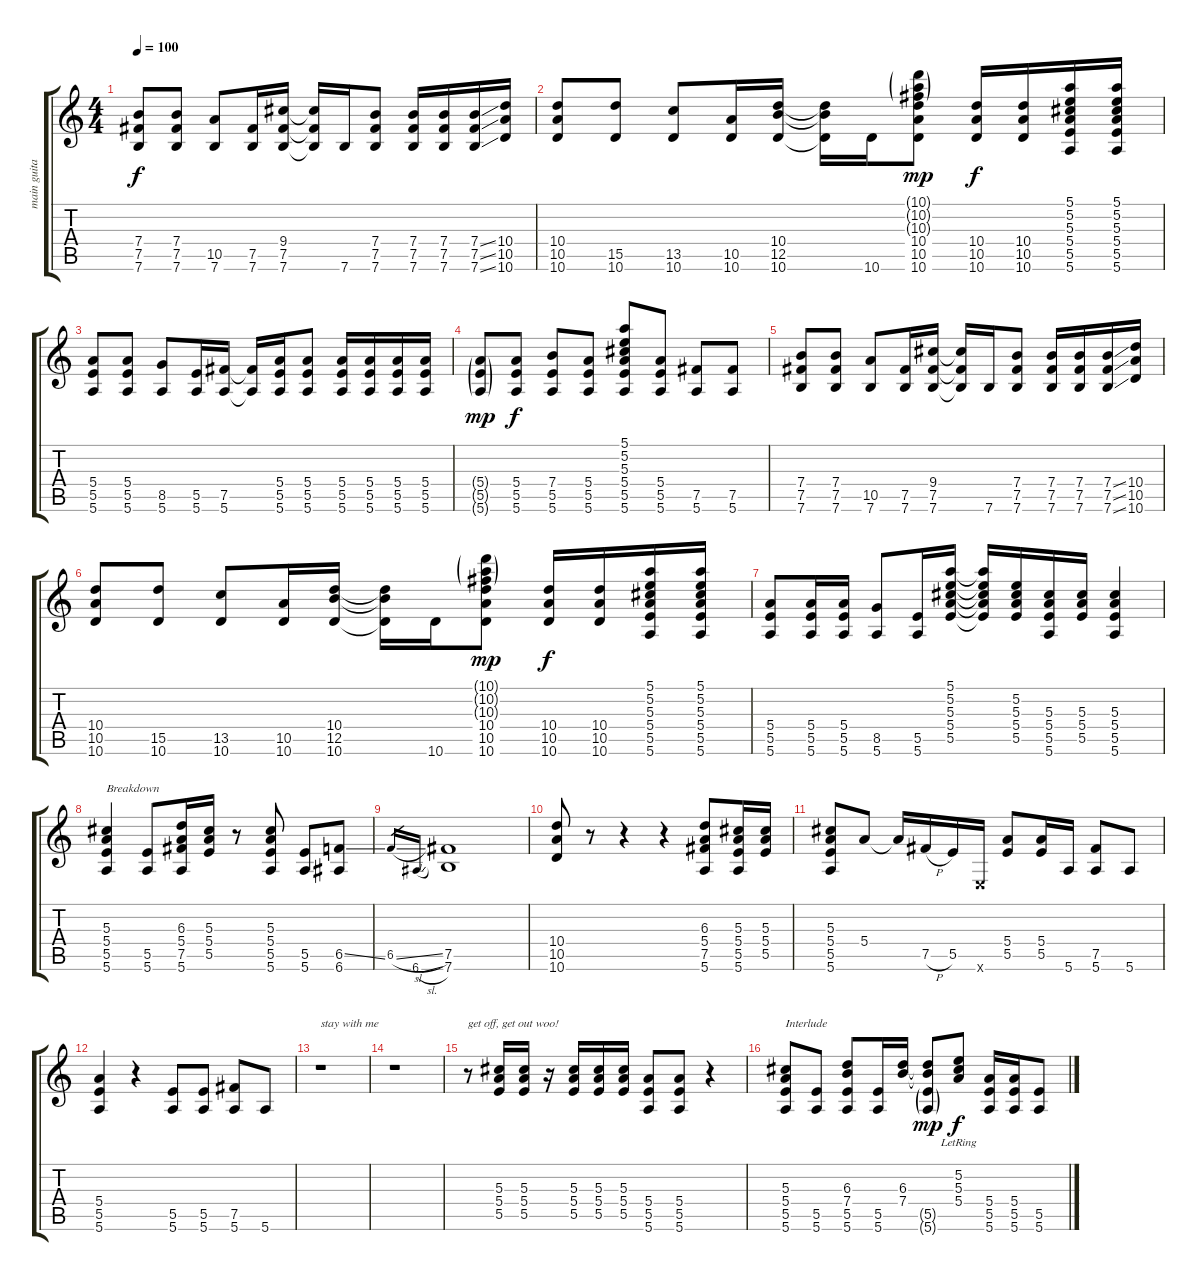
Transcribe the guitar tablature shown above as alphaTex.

\track ("main guitar" "main guita") {instrument acousticguitarnylon}
\staff {score tabs}
\tuning (E4 B3 Ab3 E3 B2 E2) {hide}
\ts (4 4)
\tempo 100
\clef g2
\ks c
(7.4 7.5 7.6).8{dy f} (7.4 7.5 7.6).8 (10.5 7.6).8 (7.5 7.6).16 (9.4 7.5 7.6).16 (9.4{t} 7.5{t} 7.6{t}).16 7.6.16 (7.4 7.5 7.6).8 (7.4 7.5 7.6).16 (7.4 7.5 7.6).16 (7.4{ss} 7.5{ss} 7.6{ss}).16 (10.4 10.5 10.6).16 |
(10.4 10.5 10.6).8 (15.5 10.6).8 (13.5 10.6).8 (10.5 10.6).16 (10.4 12.5 10.6).16 (10.4{t} 12.5{t} 10.6{t}).16 10.6.16 (10.1{g} 10.2{g} 10.3{g} 10.4 10.5 10.6).8{dy mp} (10.4 10.5 10.6).16{dy f} (10.4 10.5 10.6).16 (5.1 5.2 5.3 5.4 5.5 5.6).16 (5.1 5.2 5.3 5.4 5.5 5.6).16 |
(5.4 5.5 5.6).8 (5.4 5.5 5.6).8 (8.5 5.6).8 (5.5 5.6).16 (7.5 5.6).16 (7.5{t} 5.6{t}).16 (5.4 5.5 5.6).16 (5.4 5.5 5.6).8 (5.4 5.5 5.6).16 (5.4 5.5 5.6).16 (5.4 5.5 5.6).16 (5.4 5.5 5.6).16 |
(5.4{g} 5.5{g} 5.6{g}).8{dy mp} (5.4 5.5 5.6).8{dy f} (7.4 5.5 5.6).8 (5.4 5.5 5.6).8 (5.1 5.2 5.3 5.4 5.5 5.6).8 (5.4 5.5 5.6).8 (7.5 5.6).8 (7.5 5.6).8 |
(7.4 7.5 7.6).8 (7.4 7.5 7.6).8 (10.5 7.6).8 (7.5 7.6).16 (9.4 7.5 7.6).16 (9.4{t} 7.5{t} 7.6{t}).16 7.6.16 (7.4 7.5 7.6).8 (7.4 7.5 7.6).16 (7.4 7.5 7.6).16 (7.4{ss} 7.5{ss} 7.6{ss}).16 (10.4 10.5 10.6).16 |
(10.4 10.5 10.6).8 (15.5 10.6).8 (13.5 10.6).8 (10.5 10.6).16 (10.4 12.5 10.6).16 (10.4{t} 12.5{t} 10.6{t}).16 10.6.16 (10.1{g} 10.2{g} 10.3{g} 10.4 10.5 10.6).8{dy mp} (10.4 10.5 10.6).16{dy f} (10.4 10.5 10.6).16 (5.1 5.2 5.3 5.4 5.5 5.6).16 (5.1 5.2 5.3 5.4 5.5 5.6).16 |
(5.4 5.5 5.6).8 (5.4 5.5 5.6).16 (5.4 5.5 5.6).16 (8.5 5.6).8 (5.5 5.6).16 (5.1 5.2 5.3 5.4 5.5).16 (5.1{t} 5.2{t} 5.3{t} 5.4{t} 5.5{t}).16 (5.2 5.3 5.4 5.5).16 (5.3 5.4 5.5 5.6).16 (5.3 5.4 5.5).16 (5.3 5.4 5.5 5.6).4 |
(5.3 5.4 5.5 5.6).4{txt "Breakdown"} (5.5 5.6).8 (6.3 5.4 7.5 5.6).16 (5.3 5.4 5.5).16 r.8 (5.3 5.4 5.5 5.6).8 (5.5 5.6).8 (6.5{ss} 6.6).8 |
6.5{sl}.16{gr} 6.6{sl}.16{gr} (7.5 7.6).1 |
(10.4 10.5 10.6).8 r.8 r.4 r.4 (6.3 5.4 7.5 5.6).8 (5.3 5.4 5.5 5.6).16 (5.3 5.4 5.5).16 |
(5.3 5.4 5.5 5.6).8 5.4.8 5.4{t}.16 7.5{h}.16 5.5.16 0.6{x}.16 (5.4 5.5).8 (5.4 5.5).16 5.6.16 (7.5 5.6).8 5.6.8 |
(5.4 5.5 5.6).4 r.4 (5.5 5.6).8 (5.5 5.6).8 (7.5 5.6).8 5.6.8 |
r.1{txt "stay with me"} |
r.1 |
r.8{txt "get off, get out woo!"} (5.3 5.4 5.5).16 (5.3 5.4 5.5).16 r.16 (5.3 5.4 5.5).16 (5.3 5.4 5.5).16 (5.3 5.4 5.5).16 (5.4 5.5 5.6).8 (5.4 5.5 5.6).8 r.4 |
(5.3 5.4 5.5 5.6).8{txt "Interlude"} (5.5 5.6).8 (6.3 7.4 5.5 5.6).8 (5.5 5.6).16 (6.3 7.4).16 (6.3{t} 7.4{t} 5.5{g} 5.6{g}).8{dy mp} (5.2{lr} 5.3{lr} 5.4{lr}).8{dy f} (5.4 5.5 5.6).16 (5.4 5.5 5.6).16 (5.5 5.6).8
